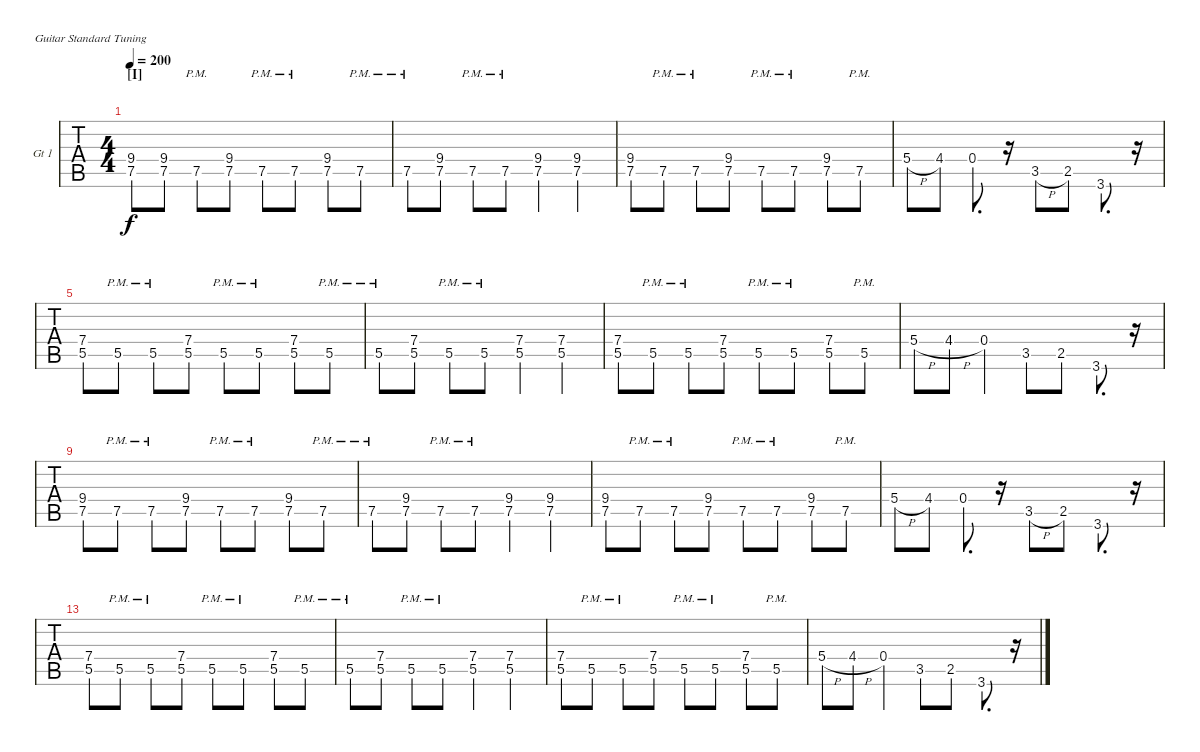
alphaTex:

\bracketExtendMode nobrackets
\firstSystemTrackNameOrientation horizontal
\otherSystemsTrackNameOrientation horizontal
\defaultBarNumberDisplay FirstOfSystem
\track ("Guitar 1" "Gt 1") {instrument distortionguitar}
\staff {tabs}
\tuning (E4 B3 G3 D3 A2 E2)
\ts (4 4)
\section ("I" "")
\tempo 200
\clef g2
\ks c
(9.4 7.5).8{lyrics (0 "") lyrics (1 "") lyrics (2 "") lyrics (3 "") lyrics (4 "") dy f} (7.5 9.4).8{lyrics (0 "") lyrics (1 "") lyrics (2 "") lyrics (3 "") lyrics (4 "")} 7.5{pm}.8{lyrics (0 "") lyrics (1 "") lyrics (2 "") lyrics (3 "") lyrics (4 "")} (9.4 7.5).8 7.5{pm}.8 7.5{pm}.8 (9.4 7.5).8 7.5{pm}.8 |
7.5{pm}.8{lyrics (0 "") lyrics (1 "") lyrics (2 "") lyrics (3 "") lyrics (4 "")} (9.4 7.5).8{lyrics (0 "") lyrics (1 "") lyrics (2 "") lyrics (3 "") lyrics (4 "")} 7.5{pm}.8{lyrics (0 "") lyrics (1 "") lyrics (2 "") lyrics (3 "") lyrics (4 "")} 7.5{pm}.8 (9.4 7.5).4 (9.4 7.5).4 |
(9.4 7.5).8{lyrics (0 "") lyrics (1 "") lyrics (2 "") lyrics (3 "") lyrics (4 "")} 7.5{pm}.8{lyrics (0 "") lyrics (1 "") lyrics (2 "") lyrics (3 "") lyrics (4 "")} 7.5{pm}.8{lyrics (0 "") lyrics (1 "") lyrics (2 "") lyrics (3 "") lyrics (4 "")} (9.4 7.5).8 7.5{pm}.8 7.5{pm}.8 (9.4 7.5).8 7.5{pm}.8 |
5.4{h}.8{lyrics (0 "") lyrics (1 "") lyrics (2 "") lyrics (3 "") lyrics (4 "")} 4.4.8{lyrics (0 "") lyrics (1 "") lyrics (2 "") lyrics (3 "") lyrics (4 "")} 0.4.8{d lyrics (0 "") lyrics (1 "") lyrics (2 "") lyrics (3 "") lyrics (4 "")} r.16 3.5{h}.8 2.5.8 3.6.8{d} r.16 |
(7.4 5.5).8{lyrics (0 "") lyrics (1 "") lyrics (2 "") lyrics (3 "") lyrics (4 "")} 5.5{pm}.8{lyrics (0 "") lyrics (1 "") lyrics (2 "") lyrics (3 "") lyrics (4 "")} 5.5{pm}.8{lyrics (0 "") lyrics (1 "") lyrics (2 "") lyrics (3 "") lyrics (4 "")} (7.4 5.5).8 5.5{pm}.8 5.5{pm}.8 (7.4 5.5).8 5.5{pm}.8 |
5.5{pm}.8{lyrics (0 "") lyrics (1 "") lyrics (2 "") lyrics (3 "") lyrics (4 "")} (7.4 5.5).8{lyrics (0 "") lyrics (1 "") lyrics (2 "") lyrics (3 "") lyrics (4 "")} 5.5{pm}.8{lyrics (0 "") lyrics (1 "") lyrics (2 "") lyrics (3 "") lyrics (4 "")} 5.5{pm}.8 (7.4 5.5).4 (7.4 5.5).4 |
(7.4 5.5).8{lyrics (0 "") lyrics (1 "") lyrics (2 "") lyrics (3 "") lyrics (4 "")} 5.5{pm}.8{lyrics (0 "") lyrics (1 "") lyrics (2 "") lyrics (3 "") lyrics (4 "")} 5.5{pm}.8{lyrics (0 "") lyrics (1 "") lyrics (2 "") lyrics (3 "") lyrics (4 "")} (7.4 5.5).8 5.5{pm}.8 5.5{pm}.8 (7.4 5.5).8 5.5{pm}.8 |
5.4{h}.8{lyrics (0 "") lyrics (1 "") lyrics (2 "") lyrics (3 "") lyrics (4 "")} 4.4{h}.8{lyrics (0 "") lyrics (1 "") lyrics (2 "") lyrics (3 "") lyrics (4 "")} 0.4.4{lyrics (0 "") lyrics (1 "") lyrics (2 "") lyrics (3 "") lyrics (4 "")} 3.5.8 2.5.8 3.6.8{d} r.16 |
(9.4 7.5).8{lyrics (0 "") lyrics (1 "") lyrics (2 "") lyrics (3 "") lyrics (4 "")} 7.5{pm}.8{lyrics (0 "") lyrics (1 "") lyrics (2 "") lyrics (3 "") lyrics (4 "")} 7.5{pm}.8{lyrics (0 "") lyrics (1 "") lyrics (2 "") lyrics (3 "") lyrics (4 "")} (9.4 7.5).8 7.5{pm}.8 7.5{pm}.8 (9.4 7.5).8 7.5{pm}.8 |
7.5{pm}.8{lyrics (0 "") lyrics (1 "") lyrics (2 "") lyrics (3 "") lyrics (4 "")} (9.4 7.5).8{lyrics (0 "") lyrics (1 "") lyrics (2 "") lyrics (3 "") lyrics (4 "")} 7.5{pm}.8{lyrics (0 "") lyrics (1 "") lyrics (2 "") lyrics (3 "") lyrics (4 "")} 7.5{pm}.8 (9.4 7.5).4 (9.4 7.5).4 |
(9.4 7.5).8{lyrics (0 "") lyrics (1 "") lyrics (2 "") lyrics (3 "") lyrics (4 "")} 7.5{pm}.8{lyrics (0 "") lyrics (1 "") lyrics (2 "") lyrics (3 "") lyrics (4 "")} 7.5{pm}.8{lyrics (0 "") lyrics (1 "") lyrics (2 "") lyrics (3 "") lyrics (4 "")} (9.4 7.5).8 7.5{pm}.8 7.5{pm}.8 (9.4 7.5).8 7.5{pm}.8 |
5.4{h}.8{lyrics (0 "") lyrics (1 "") lyrics (2 "") lyrics (3 "") lyrics (4 "")} 4.4.8{lyrics (0 "") lyrics (1 "") lyrics (2 "") lyrics (3 "") lyrics (4 "")} 0.4.8{d lyrics (0 "") lyrics (1 "") lyrics (2 "") lyrics (3 "") lyrics (4 "")} r.16 3.5{h}.8 2.5.8 3.6.8{d} r.16 |
(7.4 5.5).8 5.5{pm}.8 5.5{pm}.8 (7.4 5.5).8 5.5{pm}.8 5.5{pm}.8 (7.4 5.5).8 5.5{pm}.8 |
5.5{pm}.8 (7.4 5.5).8 5.5{pm}.8 5.5{pm}.8 (7.4 5.5).4 (7.4 5.5).4 |
(7.4 5.5).8{lyrics (0 "") lyrics (1 "") lyrics (2 "") lyrics (3 "") lyrics (4 "")} 5.5{pm}.8{lyrics (0 "") lyrics (1 "") lyrics (2 "") lyrics (3 "") lyrics (4 "")} 5.5{pm}.8{lyrics (0 "") lyrics (1 "") lyrics (2 "") lyrics (3 "") lyrics (4 "")} (7.4 5.5).8 5.5{pm}.8 5.5{pm}.8 (7.4 5.5).8 5.5{pm}.8 |
5.4{h}.8{lyrics (0 "") lyrics (1 "") lyrics (2 "") lyrics (3 "") lyrics (4 "")} 4.4{h}.8{lyrics (0 "") lyrics (1 "") lyrics (2 "") lyrics (3 "") lyrics (4 "")} 0.4.4{lyrics (0 "") lyrics (1 "") lyrics (2 "") lyrics (3 "") lyrics (4 "")} 3.5.8 2.5.8 3.6.8{d} r.16
